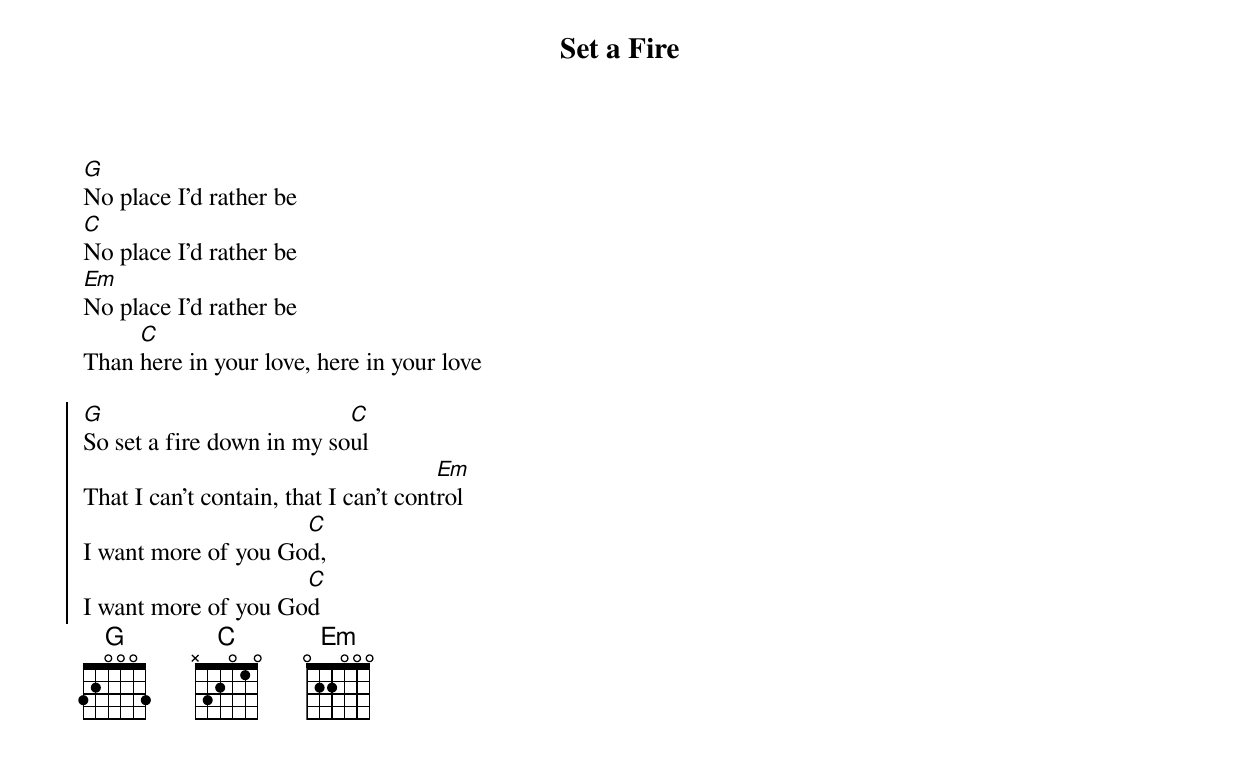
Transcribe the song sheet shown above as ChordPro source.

{title: Set a Fire}
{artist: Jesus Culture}
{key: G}

{start_of_verse}
[G]No place I'd rather be
[C]No place I'd rather be
[Em]No place I'd rather be
Than [C]here in your love, here in your love
{end_of_verse}

{start_of_chorus}
[G]So set a fire down in my so[C]ul
That I can't contain, that I can't cont[Em]rol
I want more of you Go[C]d,
I want more of you Go[C]d
{end_of_chorus}
